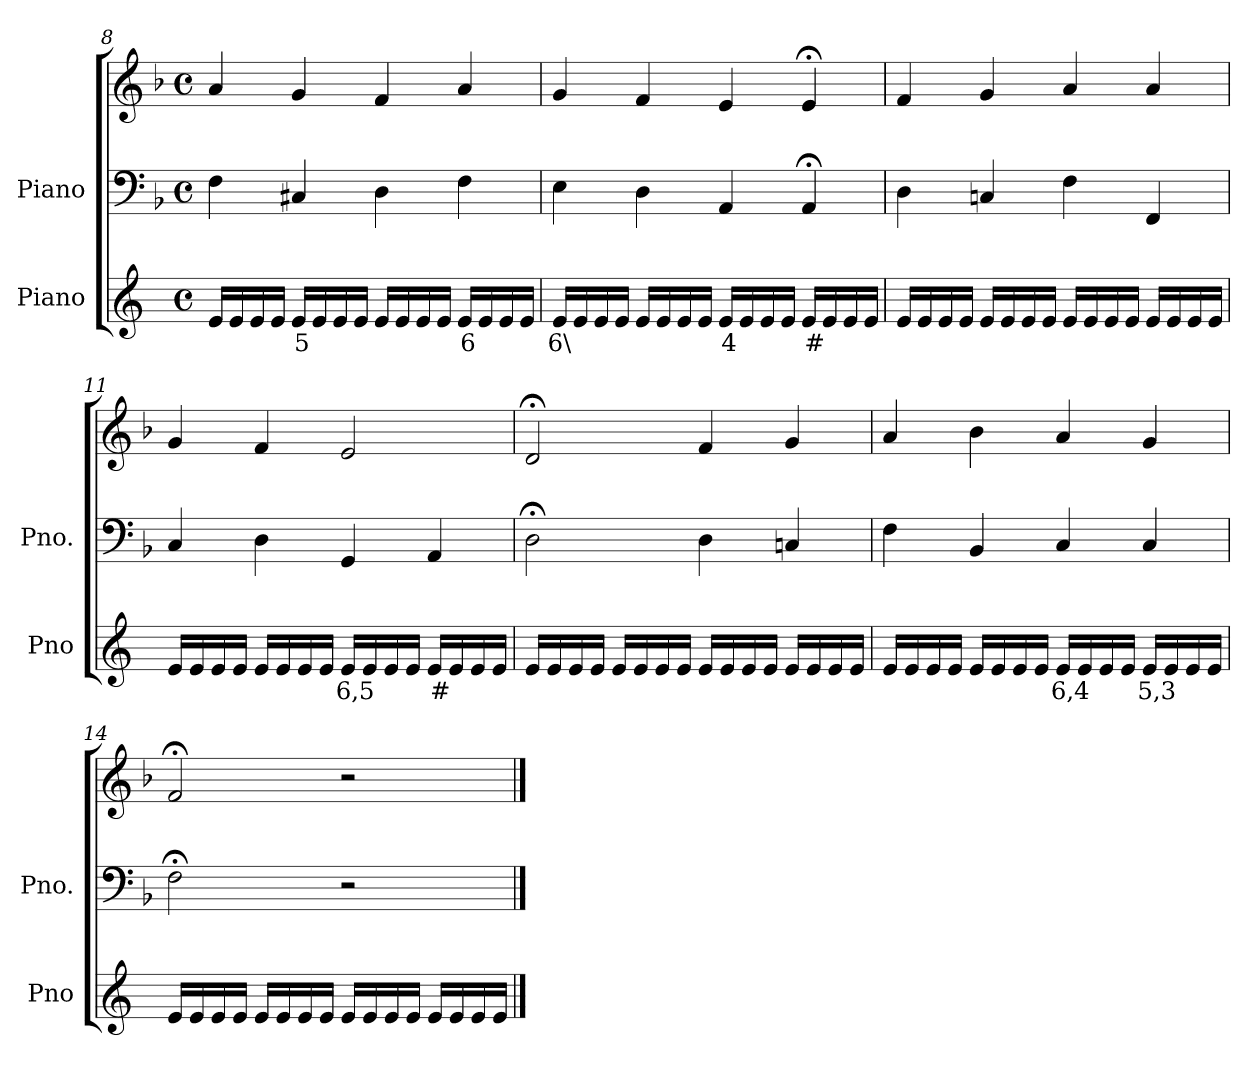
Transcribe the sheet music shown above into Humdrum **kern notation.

**kern	**text	**kern	**kern
*part2	*part2	*part1	*part1
*staff3	*staff3	*staff2	*staff1
*I"Piano	*	*I"Piano	*
*I'Pno	*	*I'Pno.	*
*clefG2	*	*clefF4	*clefG2
*k[]	*	*k[b-]	*k[b-]
*M4/4	*	*M4/4	*M4/4
*met(c)	*	*met(c)	*met(c)
=8	=8	=8	=8
16e/LL	.	4F\	4a/
16e/	.	.	.
16e/	.	.	.
16e/JJ	.	.	.
!	!LO:LY:b	!	!
16e/LL	5	4C#X/	4g/
16e/	.	.	.
16e/	.	.	.
16e/JJ	.	.	.
16e/LL	.	4D\	4f/
16e/	.	.	.
16e/	.	.	.
16e/JJ	.	.	.
!	!LO:LY:b	!	!
16e/LL	6	4F\	4a/
16e/	.	.	.
16e/	.	.	.
16e/JJ	.	.	.
=9	=9	=9	=9
!	!LO:LY:b	!	!
16e/LL	6\	4E\	4g/
16e/	.	.	.
16e/	.	.	.
16e/JJ	.	.	.
16e/LL	.	4D\	4f/
16e/	.	.	.
16e/	.	.	.
16e/JJ	.	.	.
!	!LO:LY:b	!	!
16e/LL	4	4AA/	4e/
16e/	.	.	.
16e/	.	.	.
16e/JJ	.	.	.
!	!LO:LY:b	!	!
16e/LL	#	4AA;</	4e;</
16e/	.	.	.
16e/	.	.	.
16e/JJ	.	.	.
=10	=10	=10	=10
16e/LL	.	4D\	4f/
16e/	.	.	.
16e/	.	.	.
16e/JJ	.	.	.
16e/LL	.	4Cn/	4g/
16e/	.	.	.
16e/	.	.	.
16e/JJ	.	.	.
16e/LL	.	4F\	4a/
16e/	.	.	.
16e/	.	.	.
16e/JJ	.	.	.
16e/LL	.	4FF/	4a/
16e/	.	.	.
16e/	.	.	.
16e/JJ	.	.	.
=11	=11	=11	=11
16e/LL	.	4C/	4g/
16e/	.	.	.
16e/	.	.	.
16e/JJ	.	.	.
16e/LL	.	4D\	4f/
16e/	.	.	.
16e/	.	.	.
16e/JJ	.	.	.
!	!LO:LY:b	!	!
16e/LL	6,5	4GG/	2e/
16e/	.	.	.
16e/	.	.	.
16e/JJ	.	.	.
!	!LO:LY:b	!	!
16e/LL	#	4AA/	.
16e/	.	.	.
16e/	.	.	.
16e/JJ	.	.	.
=12	=12	=12	=12
16e/LL	.	2D;<\	2d;</
16e/	.	.	.
16e/	.	.	.
16e/JJ	.	.	.
16e/LL	.	.	.
16e/	.	.	.
16e/	.	.	.
16e/JJ	.	.	.
16e/LL	.	4D\	4f/
16e/	.	.	.
16e/	.	.	.
16e/JJ	.	.	.
16e/LL	.	4Cn/	4g/
16e/	.	.	.
16e/	.	.	.
16e/JJ	.	.	.
=13	=13	=13	=13
16e/LL	.	4F\	4a/
16e/	.	.	.
16e/	.	.	.
16e/JJ	.	.	.
16e/LL	.	4BB-/	4b-\
16e/	.	.	.
16e/	.	.	.
16e/JJ	.	.	.
!	!LO:LY:b	!	!
16e/LL	6,4	4C/	4a/
16e/	.	.	.
16e/	.	.	.
16e/JJ	.	.	.
!	!LO:LY:b	!	!
16e/LL	5,3	4C/	4g/
16e/	.	.	.
16e/	.	.	.
16e/JJ	.	.	.
=14	=14	=14	=14
16e/LL	.	2F;<\	2f;</
16e/	.	.	.
16e/	.	.	.
16e/JJ	.	.	.
16e/LL	.	.	.
16e/	.	.	.
16e/	.	.	.
16e/JJ	.	.	.
16e/LL	.	2r	2r
16e/	.	.	.
16e/	.	.	.
16e/JJ	.	.	.
16e/LL	.	.	.
16e/	.	.	.
16e/	.	.	.
16e/JJ	.	.	.
==	==	==	==
*-	*-	*-	*-
